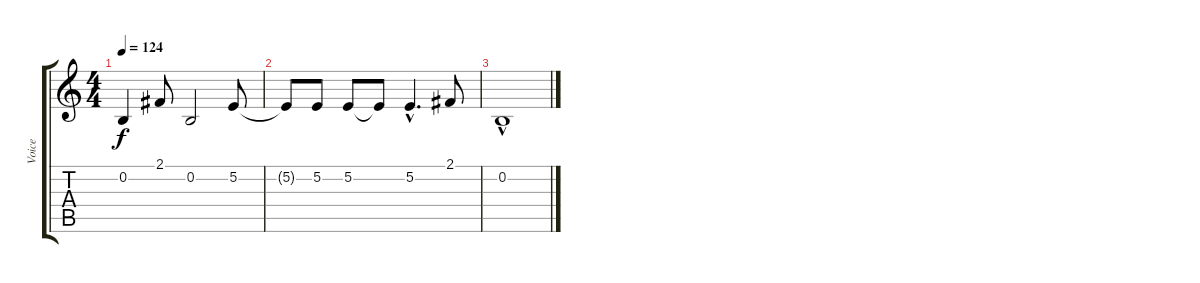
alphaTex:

\track ("Voice" "Voice") {instrument clarinet}
\staff {score tabs}
\tuning (E4 B3 G3 D3 A2 E2) {hide}
\ts (4 4)
\tempo 124
\clef g2
\ks c
0.2{t}.4{dy f} 2.1.8 0.2.2 5.2.8 |
5.2{t}.8 5.2.8 5.2.8 5.2{t}.8 5.2{hac}.4{d} 2.1.8 |
0.2{hac}.1{volume 8}
